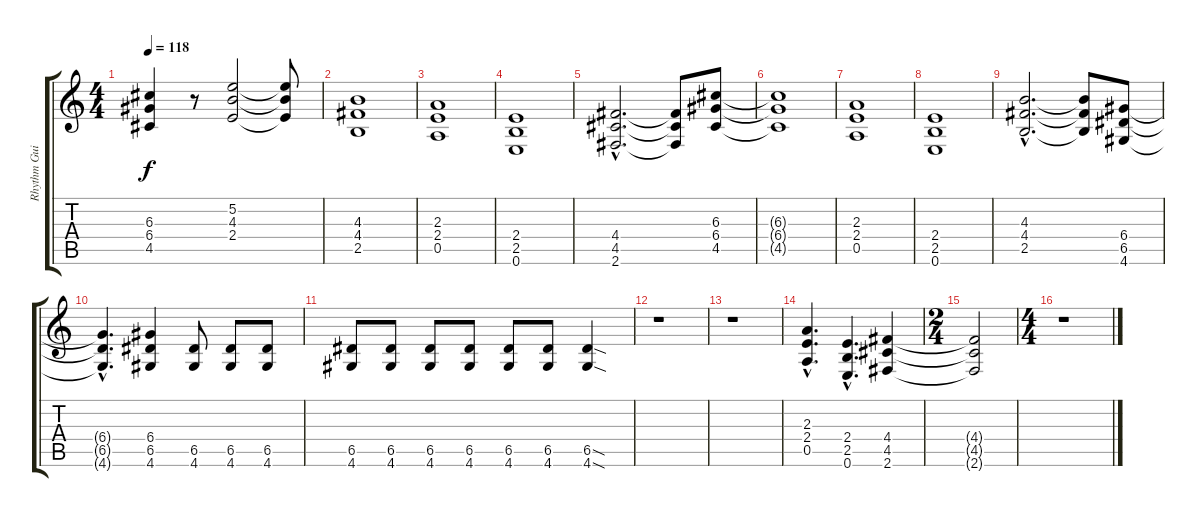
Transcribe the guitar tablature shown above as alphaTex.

\track ("Rhythm Guitar 2" "Rhythm Gui") {instrument overdrivenguitar}
\staff {score tabs}
\tuning (E4 B3 G3 D3 A2 E2) {hide}
\ts (4 4)
\tempo 118
\clef g2
\ks c
(6.3 6.4 4.5).4{dy f} r.8 (5.2 4.3 2.4).2 (5.2{t} 4.3{t} 2.4{t}).8 |
(4.3 4.4 2.5).1 |
(2.3 2.4 0.5).1 |
(2.4 2.5 0.6).1 |
(4.4{hac} 4.5{hac} 2.6{hac}).2{d} (4.4{t} 4.5{t} 2.6{t}).8 (6.3 6.4 4.5).8 |
(6.3{t} 6.4{t} 4.5{t}).1 |
(2.3 2.4 0.5).1 |
(2.4 2.5 0.6).1 |
(4.3{hac} 4.4{hac} 2.5{hac}).2{d} (4.3{t} 4.4{t} 2.5{t}).8 (6.4 6.5 4.6).8 |
(6.4{hac t} 6.5{hac t} 4.6{hac t}).4{d} (6.4 6.5 4.6).4 (6.5 4.6).8 (6.5 4.6).8 (6.5 4.6).8 |
(6.5 4.6).8 (6.5 4.6).8 (6.5 4.6).8 (6.5 4.6).8 (6.5 4.6).8 (6.5 4.6).8 (6.5{sod} 4.6{sod}).4 |
r.1 |
r.1 |
(2.3{hac} 2.4{hac} 0.5{hac}).4{d} (2.4{hac} 2.5{hac} 0.6{hac}).4{d} (4.4 4.5 2.6).4 |
\ts (2 4)
(4.4{t} 4.5{t} 2.6{t}).2 |
\ts (4 4)
r.1
